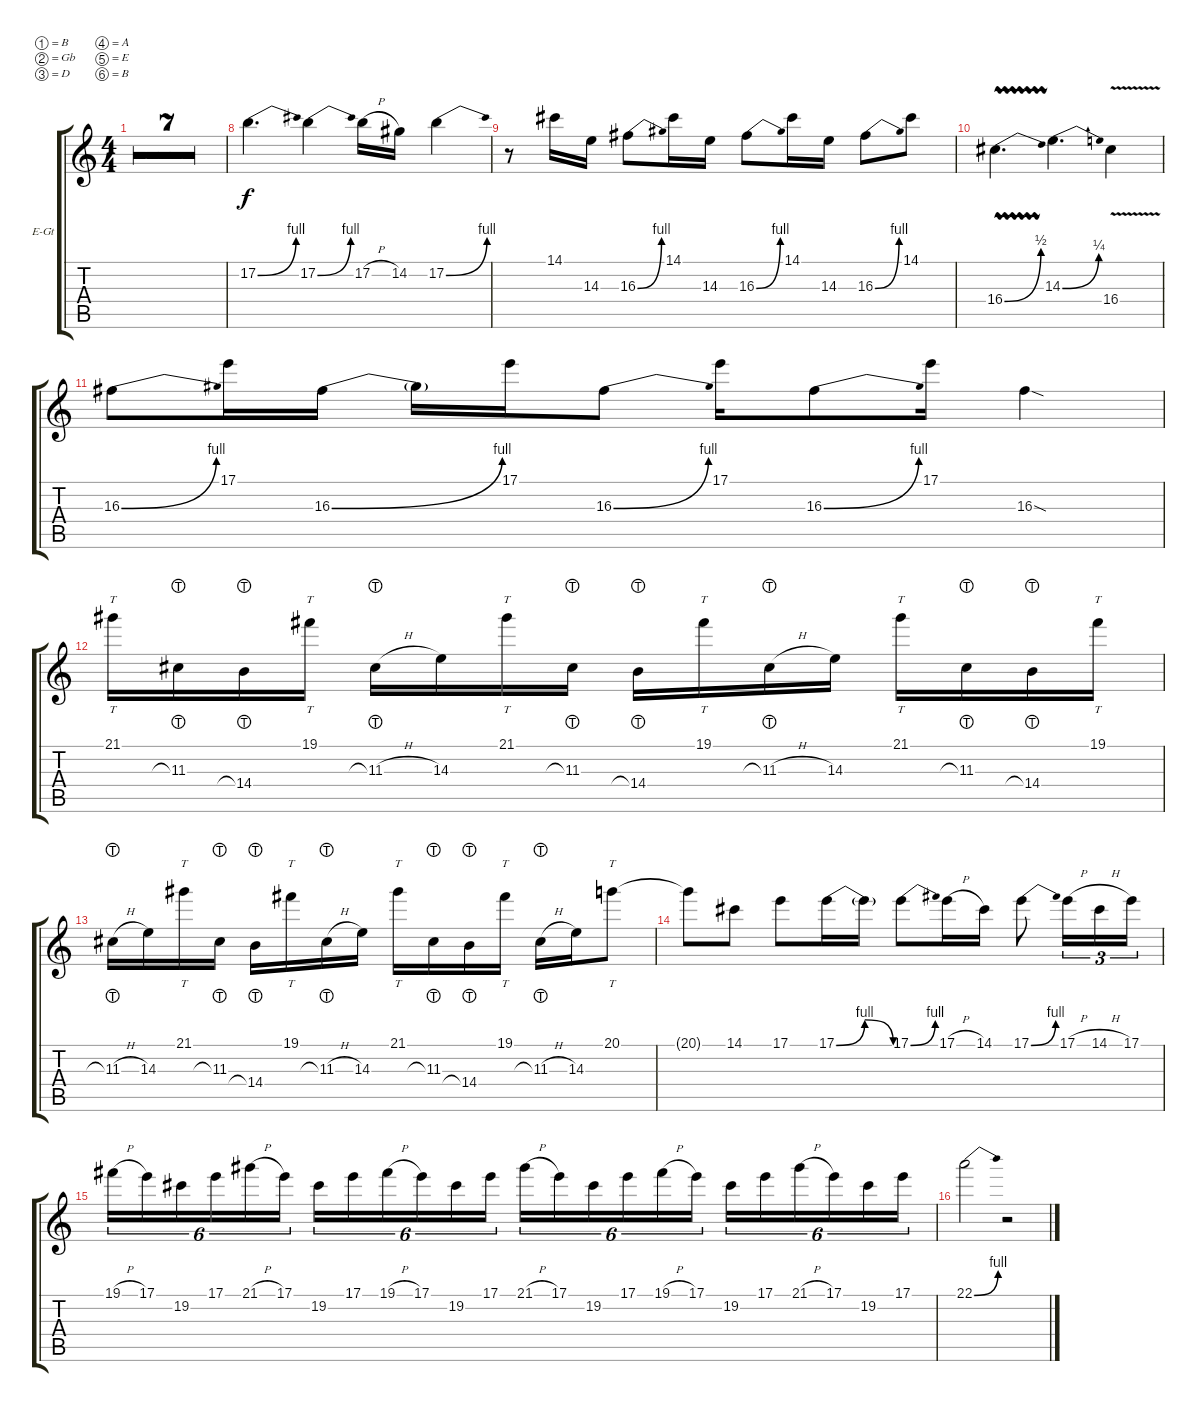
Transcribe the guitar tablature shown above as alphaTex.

\bracketExtendMode groupsimilarinstruments
\firstSystemTrackNameOrientation horizontal
\otherSystemsTrackNameOrientation horizontal
\track ("Lead Guitar 2" "E-Gt") {multiBarRest instrument overdrivenguitar}
\staff {score tabs}
\tuning (B3 Gb3 D3 A2 E2 B1)
\ts (4 4)
\tempo 135
\clef g2
\ks c
|
|
|
|
|
|
|
17.2{be (bend 0 0 15 4)}.4{d} 17.2{be (bend 0 0 15 4)}.4 17.2{h}.16 14.2.16 17.2{be (bend 0 0 46.199999999999996 4)}.4 |
r.8 14.1.16 14.3.16 16.3{be (bend 0 0 15 4)}.8 14.1.16 14.3.16 16.3{be (bend 0 0 15 4)}.8 14.1.16 14.3.16 16.3{be (bend 0 0 15 4)}.8 14.1.8 |
16.4{be (bend 0 0 14.399999999999999 2) vw}.4{d} 14.3{be (bend 0 0 48 1)}.4{d} 16.4{v}.4 |
16.3{be (bend 0 0 15 4)}.8 17.1.16 16.3{be (bend 0 0 15 4)}.16 16.3{t}.16 17.1.16 16.3{be (bend 0 0 15 4)}.8 17.1.16 16.3{be (bend 0 0 15 4)}.8 17.1.16 16.3{sod}.4 |
21.1.16{tt} 11.3{lht}.16 14.4{lht}.16 19.1.16{tt} 11.3{h lht}.16 14.3.16 21.1.16{tt} 11.3{lht}.16 14.4{lht}.16 19.1.16{tt} 11.3{h lht}.16 14.3.16 21.1.16{tt} 11.3{lht}.16 14.4{lht}.16 19.1.16{tt} |
11.3{h lht}.16 14.3.16 21.1.16{tt} 11.3{lht}.16 14.4{lht}.16 19.1.16{tt} 11.3{h lht}.16 14.3.16 21.1.16{tt} 11.3{lht}.16 14.4{lht}.16 19.1.16{tt} 11.3{h lht}.16 14.3.16 20.1.8{tt} |
20.1{t}.8 14.1.8 17.1.8 17.1{be (bendrelease 0 0 10.2 4 20.4 4 30 0)}.16 17.1{t}.16 17.1{be (bend 0 0 15 4)}.8 17.1{h}.16 14.1.16 17.1{be (bend 0 0 15 4)}.8 17.1{h}.16{tu (3 2)} 14.1{h}.16{tu (3 2)} 17.1.16{tu (3 2)} |
19.1{h}.16{tu (6 4)} 17.1.16{tu (6 4)} 19.2.16{tu (6 4)} 17.1.16{tu (6 4)} 21.1{h}.16{tu (6 4)} 17.1.16{tu (6 4)} 19.2.16{tu (6 4)} 17.1.16{tu (6 4)} 19.1{h}.16{tu (6 4)} 17.1.16{tu (6 4)} 19.2.16{tu (6 4)} 17.1.16{tu (6 4)} 21.1{h}.16{tu (6 4)} 17.1.16{tu (6 4)} 19.2.16{tu (6 4)} 17.1.16{tu (6 4)} 19.1{h}.16{tu (6 4)} 17.1.16{tu (6 4)} 19.2.16{tu (6 4)} 17.1.16{tu (6 4)} 21.1{h}.16{tu (6 4)} 17.1.16{tu (6 4)} 19.2.16{tu (6 4)} 17.1.16{tu (6 4)} |
22.1{be (bend 0 0 8.4 4)}.2 r.2
